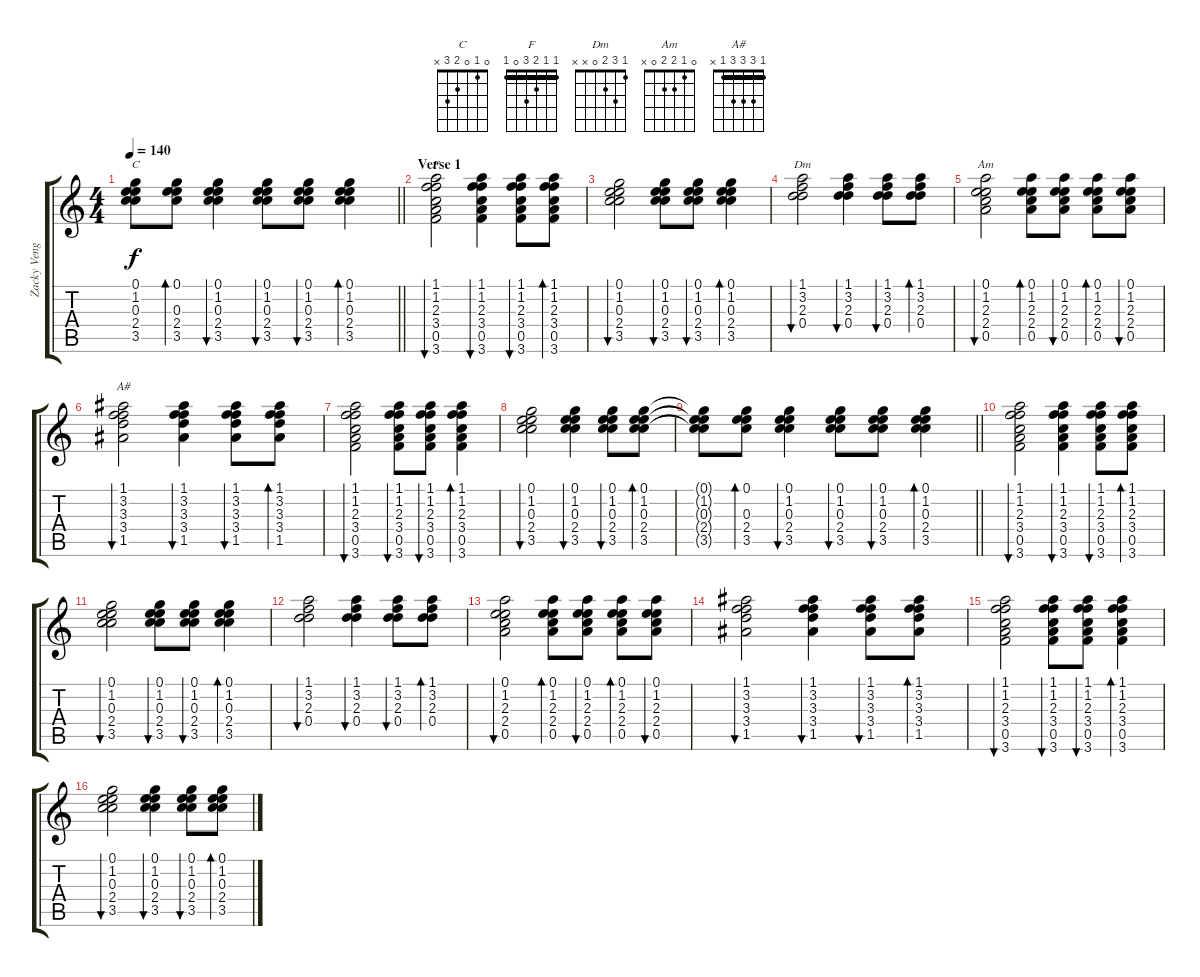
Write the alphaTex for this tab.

\track ("Zacky Vengeance" "Zacky Veng") {instrument acousticguitarsteel}
\staff {score tabs}
\tuning (E4 B3 G4 D4 A3 D3) {hide}
\chord ("C" 0 1 0 2 3 x)
\chord ("F" 1 1 2 3 0 1) {barre 1}
\chord ("Dm" 1 3 2 0 x x)
\chord ("Am" 0 1 2 2 0 x)
\chord ("A#" 1 3 3 3 1 x) {barre 1}
\ts (4 4)
\tempo 140
\clef g2
\barLineRight lightlight
\ks c
(0.1{t} 1.2{t} 0.3{t} 2.4{t} 3.5{t}).8{ch "C" dy f} (0.1 0.3 2.4 3.5).8{bd 60} (0.1 1.2 0.3 2.4 3.5).4{bu 60} (0.1 1.2 0.3 2.4 3.5).8{bu 60} (0.1 1.2 0.3 2.4 3.5).8{bu 60} (0.1 1.2 0.3 2.4 3.5).4{bd 60} |
\section ("" "Verse 1")
(1.1 1.2 2.3 3.4 0.5 3.6).2{bu 60 ch "F"} (1.1 1.2 2.3 3.4 0.5 3.6).4{bu 60} (1.1 1.2 2.3 3.4 0.5 3.6).8{bu 60} (1.1 1.2 2.3 3.4 0.5 3.6).8{bd 60} |
(0.1 1.2 0.3 2.4 3.5).2{bu 60} (0.1 1.2 0.3 2.4 3.5).8{bu 60} (0.1 1.2 0.3 2.4 3.5).8{bu 60} (0.1 1.2 0.3 2.4 3.5).4{bd 60} |
(1.1 3.2 2.3 0.4).2{bu 60 ch "Dm"} (1.1 3.2 2.3 0.4).4{bu 60} (1.1 3.2 2.3 0.4).8{bu 60} (1.1 3.2 2.3 0.4).8{bd 60} |
(0.1 1.2 2.3 2.4 0.5).2{bu 60 ch "Am"} (0.1 1.2 2.3 2.4 0.5).8{bd 60} (0.1 1.2 2.3 2.4 0.5).8{bu 60} (0.1 1.2 2.3 2.4 0.5).8{bd 60} (0.1 1.2 2.3 2.4 0.5).8{bu 60} |
(1.1 3.2 3.3 3.4 1.5).2{bu 60 ch "A#"} (1.1 3.2 3.3 3.4 1.5).4{bu 60} (1.1 3.2 3.3 3.4 1.5).8{bu 60} (1.1 3.2 3.3 3.4 1.5).8{bd 60} |
(1.1 1.2 2.3 3.4 0.5 3.6).2{bu 60} (1.1 1.2 2.3 3.4 0.5 3.6).8{bu 60} (1.1 1.2 2.3 3.4 0.5 3.6).8{bu 60} (1.1 1.2 2.3 3.4 0.5 3.6).4{bd 60} |
(0.1 1.2 0.3 2.4 3.5).2{bu 60} (0.1 1.2 0.3 2.4 3.5).4{bu 60} (0.1 1.2 0.3 2.4 3.5).8{bu 60} (0.1 1.2 0.3 2.4 3.5).8{bd 60} |
\barLineRight lightlight
(0.1{t} 1.2{t} 0.3{t} 2.4{t} 3.5{t}).8 (0.1 0.3 2.4 3.5).8{bd 60} (0.1 1.2 0.3 2.4 3.5).4{bu 60} (0.1 1.2 0.3 2.4 3.5).8{bu 60} (0.1 1.2 0.3 2.4 3.5).8{bu 60} (0.1 1.2 0.3 2.4 3.5).4{bd 60} |
(1.1 1.2 2.3 3.4 0.5 3.6).2{bu 60} (1.1 1.2 2.3 3.4 0.5 3.6).4{bu 60} (1.1 1.2 2.3 3.4 0.5 3.6).8{bu 60} (1.1 1.2 2.3 3.4 0.5 3.6).8{bd 60} |
(0.1 1.2 0.3 2.4 3.5).2{bu 60} (0.1 1.2 0.3 2.4 3.5).8{bu 60} (0.1 1.2 0.3 2.4 3.5).8{bu 60} (0.1 1.2 0.3 2.4 3.5).4{bd 60} |
(1.1 3.2 2.3 0.4).2{bu 60} (1.1 3.2 2.3 0.4).4{bu 60} (1.1 3.2 2.3 0.4).8{bu 60} (1.1 3.2 2.3 0.4).8{bd 60} |
(0.1 1.2 2.3 2.4 0.5).2{bu 60} (0.1 1.2 2.3 2.4 0.5).8{bd 60} (0.1 1.2 2.3 2.4 0.5).8{bu 60} (0.1 1.2 2.3 2.4 0.5).8{bd 60} (0.1 1.2 2.3 2.4 0.5).8{bu 60} |
(1.1 3.2 3.3 3.4 1.5).2{bu 60} (1.1 3.2 3.3 3.4 1.5).4{bu 60} (1.1 3.2 3.3 3.4 1.5).8{bu 60} (1.1 3.2 3.3 3.4 1.5).8{bd 60} |
(1.1 1.2 2.3 3.4 0.5 3.6).2{bu 60} (1.1 1.2 2.3 3.4 0.5 3.6).8{bu 60} (1.1 1.2 2.3 3.4 0.5 3.6).8{bu 60} (1.1 1.2 2.3 3.4 0.5 3.6).4{bd 60} |
(0.1 1.2 0.3 2.4 3.5).2{bu 60} (0.1 1.2 0.3 2.4 3.5).4{bu 60} (0.1 1.2 0.3 2.4 3.5).8{bu 60} (0.1 1.2 0.3 2.4 3.5).8{bd 60}
